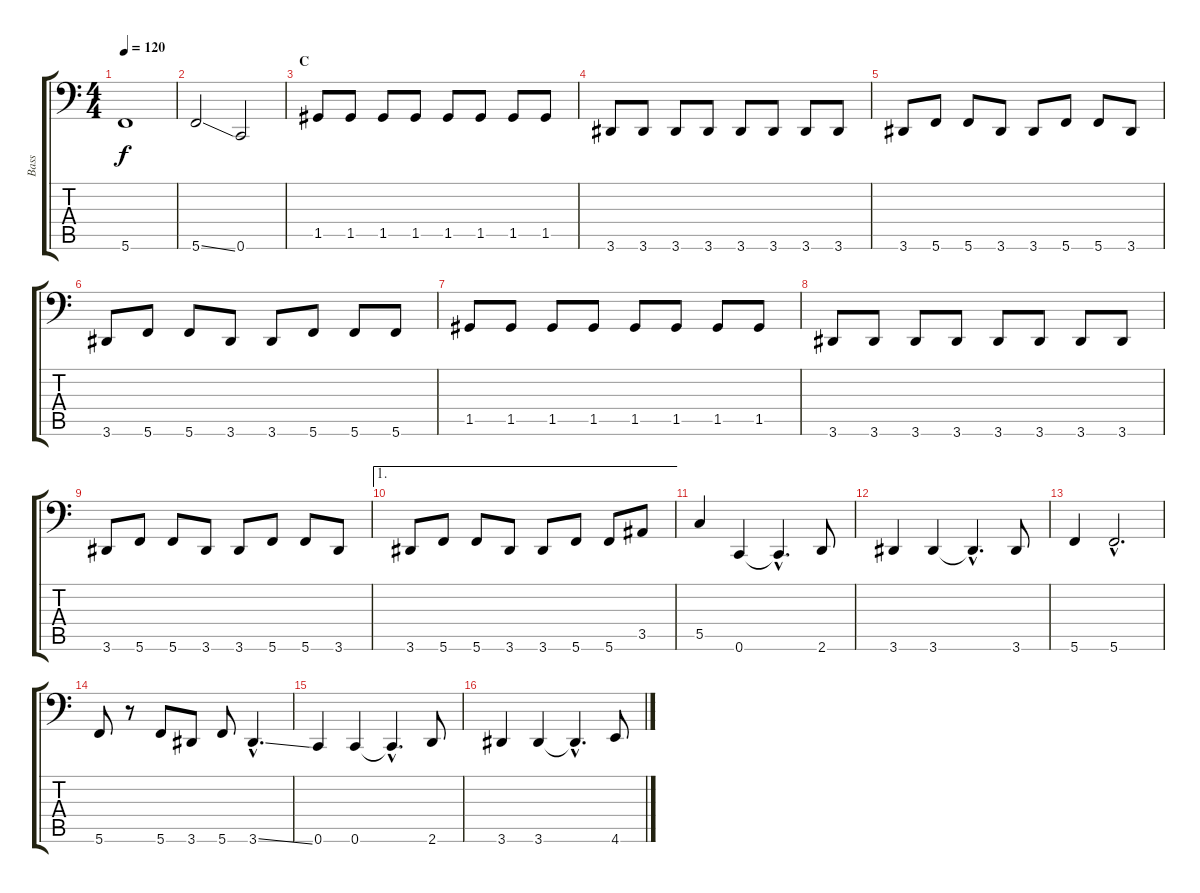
\track ("Bass" "Bass") {instrument electricbasspick}
\staff {score tabs}
\tuning (E4 B3 F2 C2 G1 C1) {hide}
\ts (4 4)
\tempo 120
\clef f4
\ks c
5.6.1{dy f} |
5.6{ss}.2 0.6.2 |
\section ("" "C")
1.5.8 1.5.8 1.5.8 1.5.8 1.5.8 1.5.8 1.5.8 1.5.8 |
3.6.8 3.6.8 3.6.8 3.6.8 3.6.8 3.6.8 3.6.8 3.6.8 |
3.6.8 5.6.8 5.6.8 3.6.8 3.6.8 5.6.8 5.6.8 3.6.8 |
3.6.8 5.6.8 5.6.8 3.6.8 3.6.8 5.6.8 5.6.8 5.6.8 |
1.5.8 1.5.8 1.5.8 1.5.8 1.5.8 1.5.8 1.5.8 1.5.8 |
3.6.8 3.6.8 3.6.8 3.6.8 3.6.8 3.6.8 3.6.8 3.6.8 |
3.6.8 5.6.8 5.6.8 3.6.8 3.6.8 5.6.8 5.6.8 3.6.8 |
\ae 1
3.6.8 5.6.8 5.6.8 3.6.8 3.6.8 5.6.8 5.6.8 3.5.8 |
5.5.4 0.6.4 0.6{hac t}.4{d} 2.6.8 |
3.6.4 3.6.4 3.6{hac t}.4{d} 3.6.8 |
5.6.4 5.6{hac}.2{d} |
5.6.8 r.8 5.6.8 3.6.8 5.6.8 3.6{ss hac}.4{d} |
0.6.4 0.6.4 0.6{hac t}.4{d} 2.6.8 |
3.6.4 3.6.4 3.6{hac t}.4{d} 4.6.8
